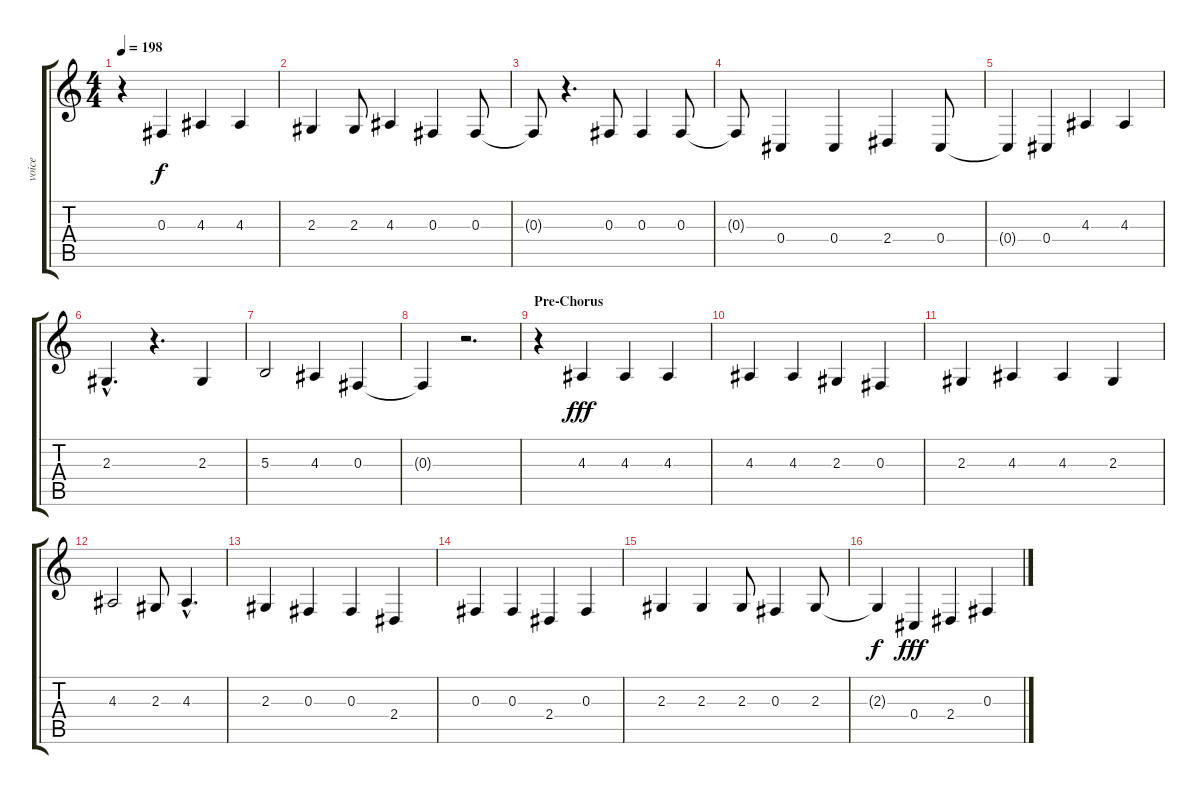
\track ("voice" "voice") {instrument lead6voice}
\staff {score tabs}
\tuning (Eb4 Bb3 Gb3 Db3 Ab2 Eb2) {hide}
\ts (4 4)
\tempo 198
\clef g2
\ks c
r.4{dy f} 0.3.4 4.3.4 4.3.4 |
2.3.4 2.3.8 4.3.4 0.3.4 0.3.8 |
0.3{t}.8 r.4{d} 0.3.8 0.3.4 0.3.8 |
0.3{t}.8 0.4.4 0.4.4 2.4.4 0.4.8 |
0.4{t}.4 0.4.4 4.3.4 4.3.4 |
2.3{hac}.4{d} r.4{d} 2.3.4 |
5.3.2 4.3.4 0.3.4 |
0.3{t}.4 r.2{d} |
\section ("" "Pre-Chorus")
r.4 4.3.4{dy fff} 4.3.4 4.3.4 |
4.3.4 4.3.4 2.3.4 0.3.4 |
2.3.4 4.3.4 4.3.4 2.3.4 |
4.3.2 2.3.8 4.3{hac}.4{d} |
2.3.4 0.3.4 0.3.4 2.4.4 |
0.3.4 0.3.4 2.4.4 0.3.4 |
2.3.4 2.3.4 2.3.8 0.3.4 2.3.8 |
2.3{t}.4{dy f} 0.4.4{dy fff} 2.4.4 0.3.4
